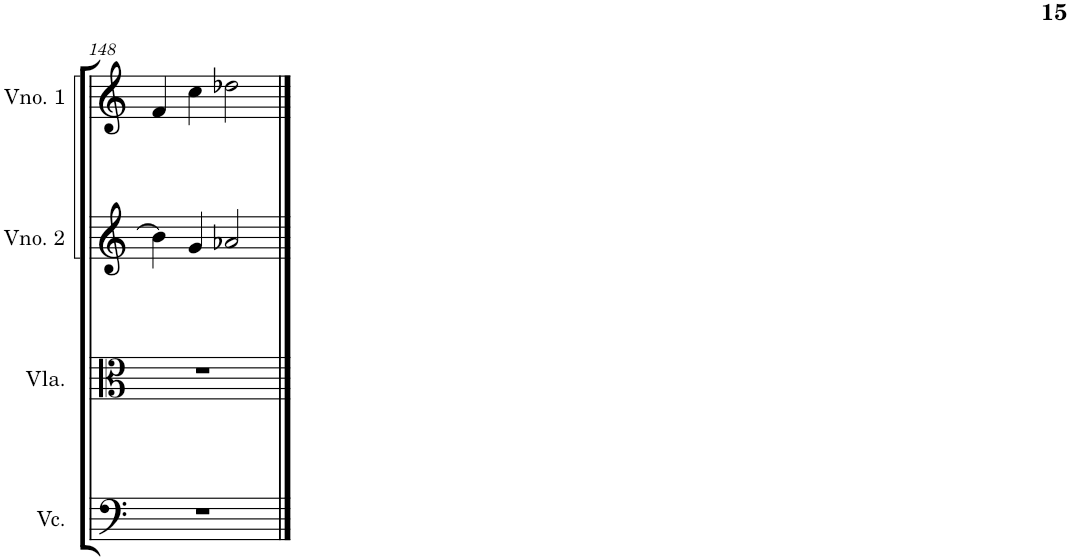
**kern	**kern	**kern	**kern
*part4	*part3	*part2	*part1
*staff4	*staff3	*staff2	*staff1
*I"Violoncelo	*I"Viola	*I"Violino 2	*I"Violino 1
*I'Vc.	*I'Vla.	*I'Vno. 2	*I'Vno. 1
!!LO:PB:g=z
*clefF4	*clefC3	*clefG2	*clefG2
*k[]	*k[]	*k[]	*k[]
*M4/4	*M4/4	*M4/4	*M4/4
=148	=148	=148	=148
1r	1r	4b-\]	4f/
.	.	4g/	4cc\
.	.	2a-X/	2dd-X\
==	==	==	==
*-	*-	*-	*-
